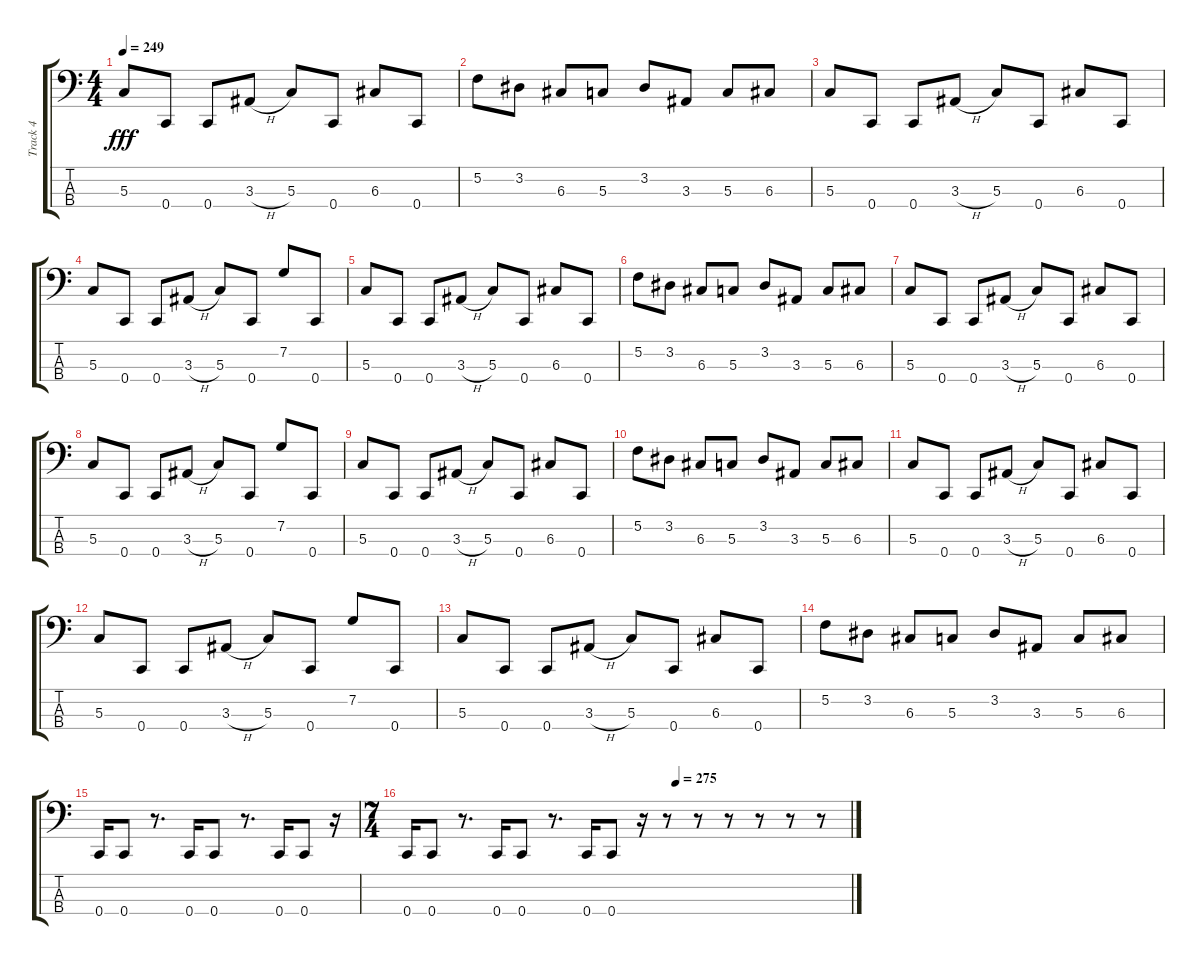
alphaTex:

\track ("Track 4" "Track 4") {instrument electricbasspick}
\staff {score tabs}
\tuning (F2 C2 G1 C1) {hide}
\ts (4 4)
\tempo 249
\clef f4
\ks c
5.3.8{dy fff} 0.4.8 0.4.8 3.3{h}.8 5.3.8 0.4.8 6.3.8 0.4.8 |
5.2.8 3.2.8 6.3.8 5.3.8 3.2.8 3.3.8 5.3.8 6.3.8 |
5.3.8 0.4.8 0.4.8 3.3{h}.8 5.3.8 0.4.8 6.3.8 0.4.8 |
5.3.8 0.4.8 0.4.8 3.3{h}.8 5.3.8 0.4.8 7.2.8 0.4.8 |
5.3.8 0.4.8 0.4.8 3.3{h}.8 5.3.8 0.4.8 6.3.8 0.4.8 |
5.2.8 3.2.8 6.3.8 5.3.8 3.2.8 3.3.8 5.3.8 6.3.8 |
5.3.8 0.4.8 0.4.8 3.3{h}.8 5.3.8 0.4.8 6.3.8 0.4.8 |
5.3.8 0.4.8 0.4.8 3.3{h}.8 5.3.8 0.4.8 7.2.8 0.4.8 |
5.3.8 0.4.8 0.4.8 3.3{h}.8 5.3.8 0.4.8 6.3.8 0.4.8 |
5.2.8 3.2.8 6.3.8 5.3.8 3.2.8 3.3.8 5.3.8 6.3.8 |
5.3.8 0.4.8 0.4.8 3.3{h}.8 5.3.8 0.4.8 6.3.8 0.4.8 |
5.3.8 0.4.8 0.4.8 3.3{h}.8 5.3.8 0.4.8 7.2.8 0.4.8 |
5.3.8 0.4.8 0.4.8 3.3{h}.8 5.3.8 0.4.8 6.3.8 0.4.8 |
5.2.8 3.2.8 6.3.8 5.3.8 3.2.8 3.3.8 5.3.8 6.3.8 |
0.4.16 0.4.8 r.8{d} 0.4.16 0.4.8 r.8{d} 0.4.16 0.4.8 r.16 |
\ts (7 4)
\tempo (275 0.6071428571428571)
0.4.16 0.4.8 r.8{d} 0.4.16 0.4.8 r.8{d} 0.4.16 0.4.8 r.16 r.8 r.8 r.8 r.8 r.8 r.8
